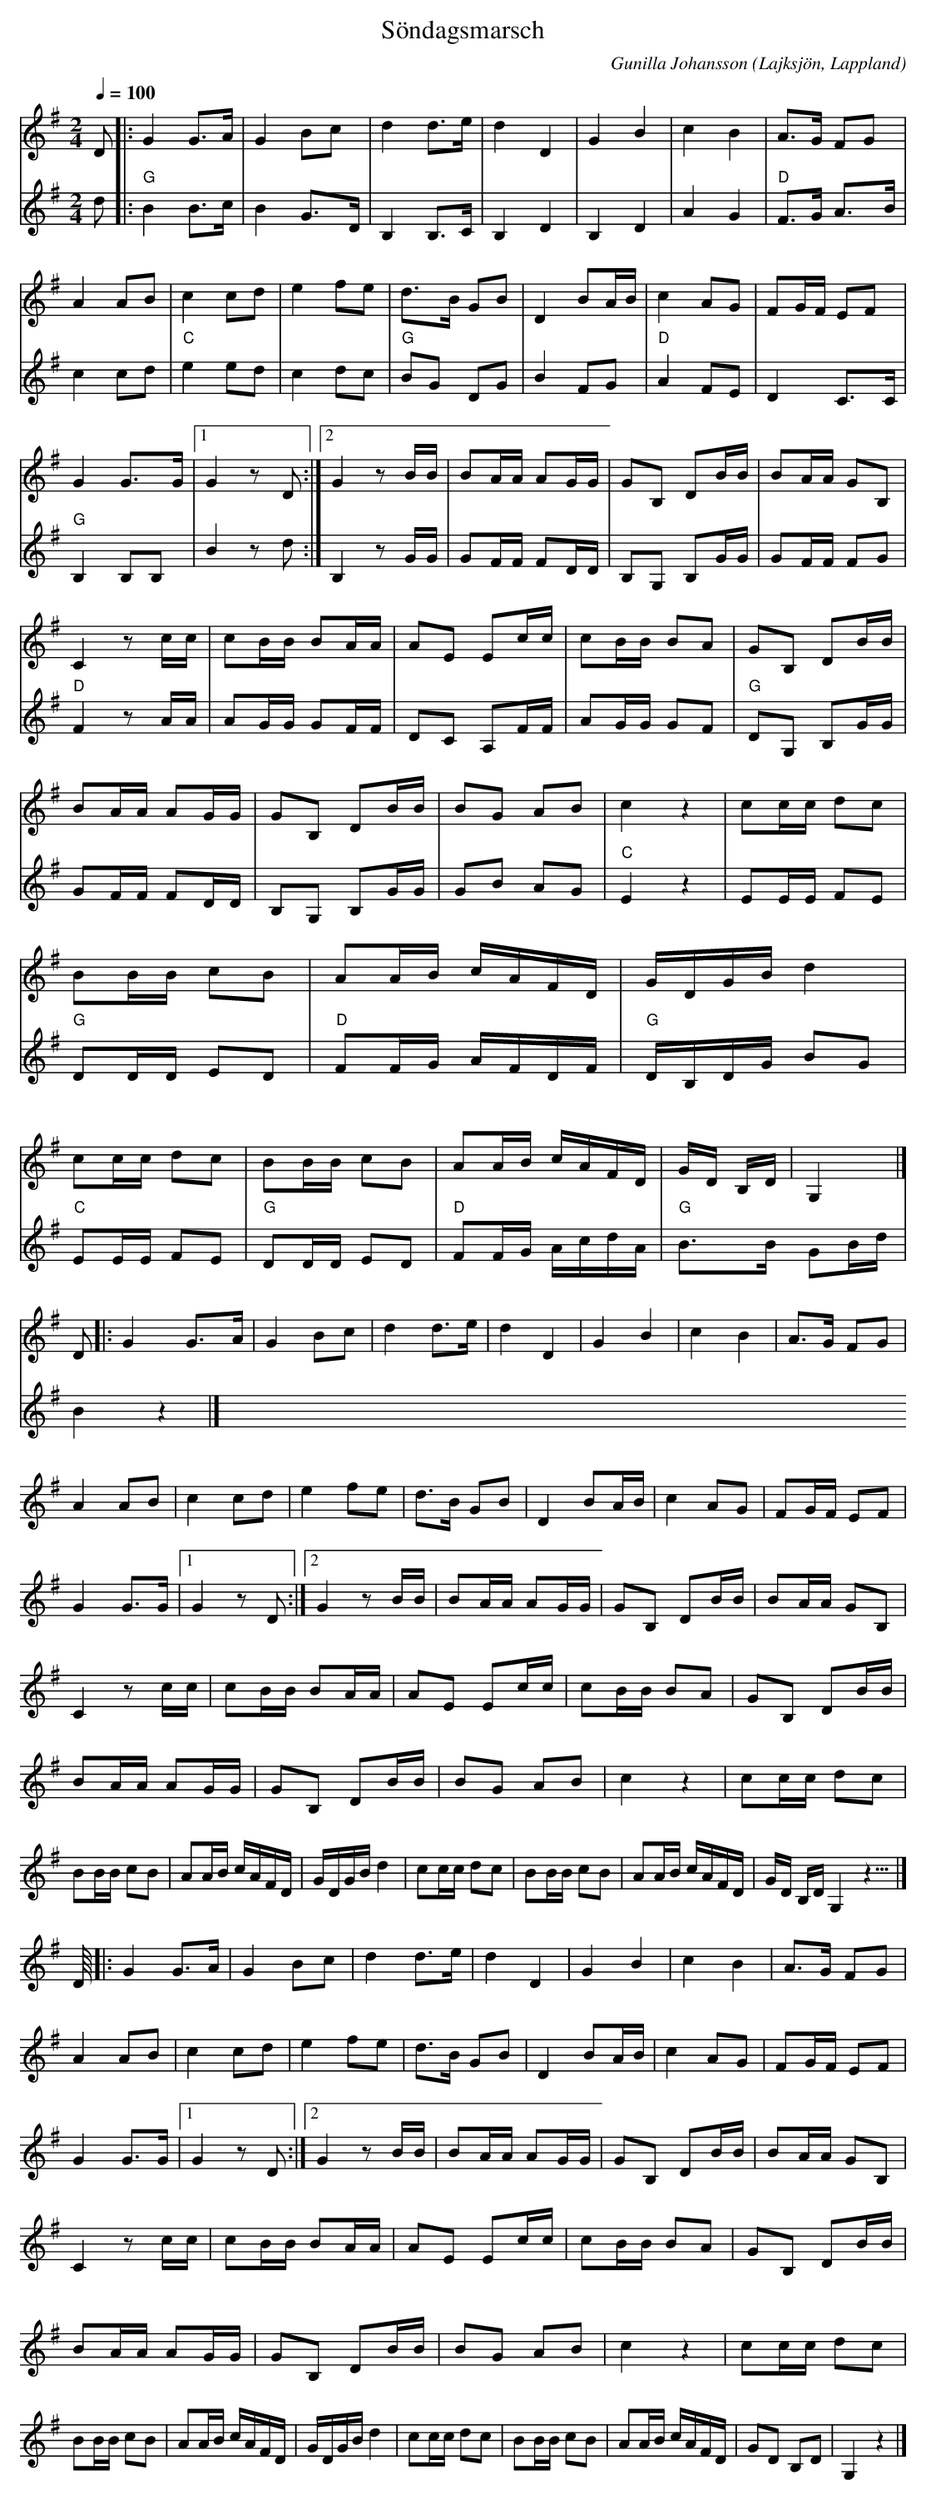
X:1
T:Söndagsmarsch
C:Gunilla Johansson
O:Lajksjön, Lappland
Q:1/4=100
M:2/4
L:1/16
K:G
V:1
<<<<<<<
D2|:G4 G3A|G4 B2c2|d4 d3e|d4 D4|G4 B4|c4 B4|A3G F2G2|A4 A2B2|c4 c2d2|e4 f2e2|d3B G2B2|D4 B2AB|c4 A2G2|F2GF E2F2|G4 G3G|1 G4 z2 D2:|2 G4 z2 BB| B2AA A2GG | G2B,2 D2BB| B2AA G2B,2| C4 z2 cc|c2BB B2AA| A2E2 E2cc| c2BB B2A2 | G2B,2 D2BB| B2AA A2GG|G2B,2 D2BB| B2G2 A2B2|c4 z4| c2cc d2c2|B2BB c2B2|A2AB cAFD|GDGB d4| c2cc d2c2|B2BB c2B2|A2AB cAFD| GD B,D|G,4  |]
=======
D2|:G4 G3A|G4 B2c2|d4 d3e|d4 D4|G4 B4|c4 B4|A3G F2G2|A4 A2B2|c4 c2d2|e4 f2e2|d3B G2B2|D4 B2AB|c4 A2G2|F2GF E2F2|G4 G3G|1 G4 z2 D2:|2 G4 z2 BB| B2AA A2GG | G2B,2 D2BB| B2AA G2B,2| C4 z2 cc|c2BB B2AA| A2E2 E2cc| c2BB B2A2 | G2B,2 D2BB| B2AA A2GG|G2B,2 D2BB| B2G2 A2B2|c4 z4| c2cc d2c2|B2BB c2B2|A2AB cAFD|GDGB d4| c2cc d2c2|B2BB c2B2|A2AB cAFD| GD B,DG,4 z4 |]
>>>>>>>
V:1
D2|:G4 G3A|G4 B2c2|d4 d3e|d4 D4|G4 B4|c4 B4|A3G F2G2|A4 A2B2|c4 c2d2|e4 f2e2|d3B G2B2|D4 B2AB|c4 A2G2|F2GF E2F2|G4 G3G|1 G4 z2 D2:|2 G4 z2 BB| B2AA A2GG | G2B,2 D2BB| B2AA G2B,2| C4 z2 cc|c2BB B2AA| A2E2 E2cc| c2BB B2A2 | G2B,2 D2BB| B2AA A2GG|G2B,2 D2BB| B2G2 A2B2|c4 z4| c2cc d2c2|B2BB c2B2|A2AB cAFD|GDGB d4| c2cc d2c2|B2BB c2B2|A2AB cAFD| G2D2 B,2D2|G,4 z4 |]
V:2
d2|:"G" B4 B3c|B4 G3D|B,4 B,3C|B,4 D4| B,4 D4| A4 G4|"D" F3G A3B| c4 c2d2|"C" e4 e2d2| c4 d2c2|"G" B2G2 D2G2 |B4 F2G2|"D" A4 F2E2| D4 C3C |"G" B,4 B,2B,2 |1 B4 z2 d2:|2 B,4 z2 GG| G2FF F2DD | B,2G,2 B,2GG| G2FF F2G2|"D" F4 z2 AA| A2GG G2FF| D2C2 A,2FF| A2GG G2F2|"G" D2G,2 B,2GG|G2FF F2DD|B,2G,2 B,2GG|G2B2 A2G2|"C" E4 z4| E2EE F2E2|"G" D2DD E2D2|"D" F2FG AFDF|"G" DB,DG B2G2|"C" E2EE F2E2|"G" D2DD E2D2|"D" F2FG AcdA|"G" B3B G2Bd| B4 z4|]
